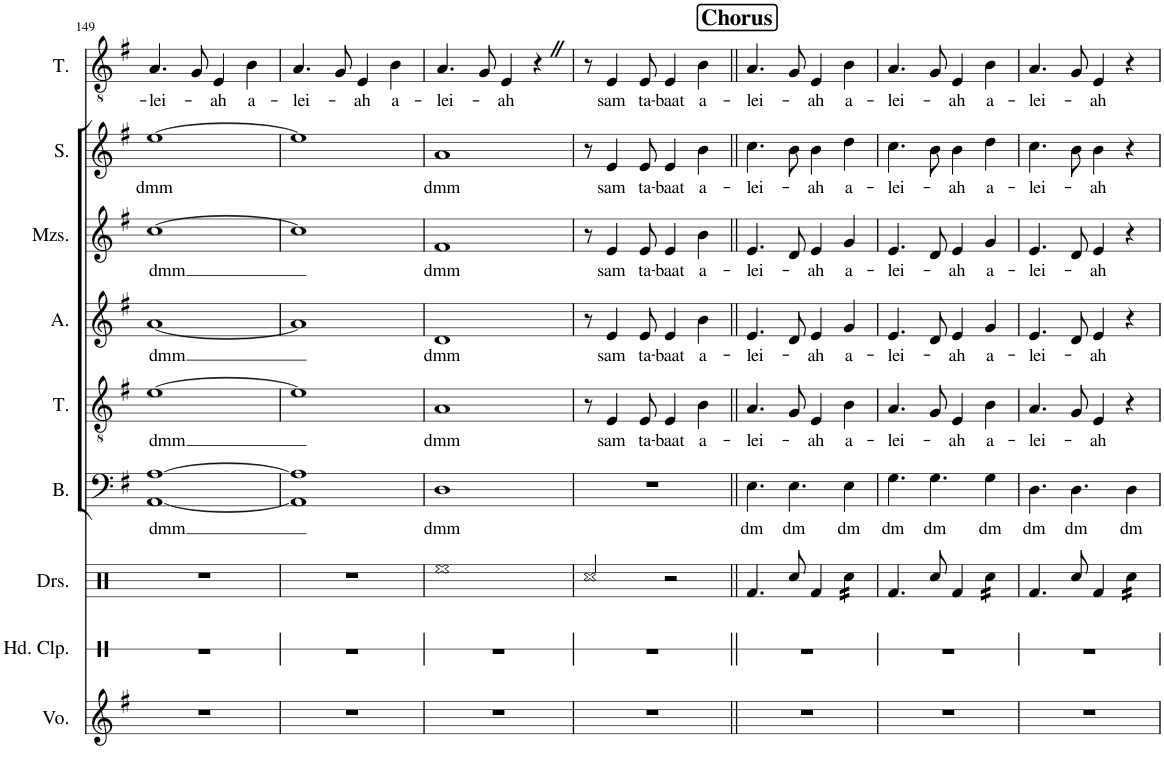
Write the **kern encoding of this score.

**kern	**kern	**kern	**kern	**text	**kern	**text	**kern	**text	**kern	**text	**kern	**text	**kern	**text
*part9	*part8	*part7	*part6	*part6	*part5	*part5	*part4	*part4	*part3	*part3	*part2	*part2	*part1	*part1
*staff9	*staff8	*staff7	*staff6	*staff6	*staff5	*staff5	*staff4	*staff4	*staff3	*staff3	*staff2	*staff2	*staff1	*staff1
*I"Voice	*I"Hand Clap	*I"Drumset	*I"Bass	*	*I"Tenor	*	*I"Alto	*	*I"Mezzo-soprano	*	*I"Soprano	*	*I"Tenor	*
*I'Vo.	*I'Hd. Clp.	*I'Drs.	*I'B.	*	*I'T.	*	*I'A.	*	*I'Mzs.	*	*I'S.	*	*I'T.	*
!!LO:PB:g=z
*clefG2	*clefX	*clefX	*clefF4	*	*clefGv2	*	*clefG2	*	*clefG2	*	*clefG2	*	*clefGv2	*
*k[f#]	*k[]	*k[]	*k[f#]	*	*k[f#]	*	*k[f#]	*	*k[f#]	*	*k[f#]	*	*k[f#]	*
*M4/4	*M4/4	*M4/4	*M4/4	*	*M4/4	*	*M4/4	*	*M4/4	*	*M4/4	*	*M4/4	*
*met(c)	*met(c)	*met(c)	*met(c)	*	*met(c)	*	*met(c)	*	*met(c)	*	*met(c)	*	*met(c)	*
=149	=149	=149	=149	=149	=149	=149	=149	=149	=149	=149	=149	=149	=149	=149
!	!	!	!	!LO:LY:b	!	!LO:LY:b	!	!LO:LY:b	!	!LO:LY:b	!	!LO:LY:b	!	!LO:LY:b
1r	1r	1r	[1AA [1A	dmm	[1e	dmm	[1a	dmm	[1cc	dmm	[1ee	dmm	4.A/	-lei-
.	.	.	.	.	.	.	.	.	.	.	.	.	8G/	.
!	!	!	!	!	!	!	!	!	!	!	!	!	!	!LO:LY:b
.	.	.	.	.	.	.	.	.	.	.	.	.	4E/	-ah
!	!	!	!	!	!	!	!	!	!	!	!	!	!	!LO:LY:b
.	.	.	.	.	.	.	.	.	.	.	.	.	4B\	a-
=150	=150	=150	=150	=150	=150	=150	=150	=150	=150	=150	=150	=150	=150	=150
!	!	!	!	!	!	!	!	!	!	!	!	!	!	!LO:LY:b
1r	1r	1r	1AA] 1A]	.	1e]	.	1a]	.	1cc]	.	1ee]	.	4.A/	-lei-
.	.	.	.	.	.	.	.	.	.	.	.	.	8G/	.
!	!	!	!	!	!	!	!	!	!	!	!	!	!	!LO:LY:b
.	.	.	.	.	.	.	.	.	.	.	.	.	4E/	-ah
!	!	!	!	!	!	!	!	!	!	!	!	!	!	!LO:LY:b
.	.	.	.	.	.	.	.	.	.	.	.	.	4B\	a-
=151	=151	=151	=151	=151	=151	=151	=151	=151	=151	=151	=151	=151	=151	=151
!	!	!	!	!LO:LY:b	!	!LO:LY:b	!	!LO:LY:b	!	!LO:LY:b	!	!LO:LY:b	!	!LO:LY:b
1r	1r	1Ree	1D	dmm	1A	dmm	1d	dmm	1f#	dmm	1a	dmm	4.A/	-lei-
.	.	.	.	.	.	.	.	.	.	.	.	.	8G/	.
!	!	!	!	!	!	!	!	!	!	!	!	!	!	!LO:LY:b
.	.	.	.	.	.	.	.	.	.	.	.	.	4E/	-ah
.	.	.	.	.	.	.	.	.	.	.	.	.	4r	.
=152	=152	=152	=152	=152	=152	=152	=152	=152	=152	=152	=152	=152	=152	=152
1r	1r	2Rcc/	1r	.	8r	.	8r	.	8r	.	8r	.	8r	.
!	!	!	!	!	!	!LO:LY:b	!	!LO:LY:b	!	!LO:LY:b	!	!LO:LY:b	!	!LO:LY:b
.	.	.	.	.	4E/	sam	4e/	sam	4e/	sam	4e/	sam	4E/	sam
!	!	!	!	!	!	!LO:LY:b	!	!LO:LY:b	!	!LO:LY:b	!	!LO:LY:b	!	!LO:LY:b
.	.	.	.	.	8E/	ta-	8e/	ta-	8e/	ta-	8e/	ta-	8E/	ta-
!	!	!	!	!	!	!LO:LY:b	!	!LO:LY:b	!	!LO:LY:b	!	!LO:LY:b	!	!LO:LY:b
.	.	2r	.	.	4E/	-baat	4e/	-baat	4e/	-baat	4e/	-baat	4E/	-baat
!	!	!	!	!	!	!LO:LY:b	!	!LO:LY:b	!	!LO:LY:b	!	!LO:LY:b	!	!LO:LY:b
.	.	.	.	.	4B\	a-	4b\	a-	4b\	a-	4b\	a-	4B\	a-
!!LO:REH:place=s1:a:B:cj:fs=14:t=Chorus
=153||	=153||	=153||	=153||	=153||	=153||	=153||	=153||	=153||	=153||	=153||	=153||	=153||	=153||	=153||
!	!	!	!	!LO:LY:b	!	!LO:LY:b	!	!LO:LY:b	!	!LO:LY:b	!	!LO:LY:b	!	!LO:LY:b
1r	1r	4.Rf/	4.E\	dm	4.A/	-lei-	4.e/	-lei-	4.e/	-lei-	4.cc\	-lei-	4.A/	-lei-
!	!	!	!	!LO:LY:b	!	!	!	!	!	!	!	!	!	!
.	.	8Rcc/	4.E\	dm	8G/	.	8d/	.	8d/	.	8b\	.	8G/	.
!	!	!	!	!	!	!LO:LY:b	!	!LO:LY:b	!	!LO:LY:b	!	!LO:LY:b	!	!LO:LY:b
.	.	4Rf/	.	.	4E/	-ah	4e/	-ah	4e/	-ah	4b\	-ah	4E/	-ah
!	!	!	!	!LO:LY:b	!	!LO:LY:b	!	!LO:LY:b	!	!LO:LY:b	!	!LO:LY:b	!	!LO:LY:b
*	*	*tremolo	*	*	*	*	*	*	*	*	*	*	*	*
.	.	16Rcc\LL	4E\	dm	4B\	a-	4g/	a-	4g/	a-	4dd\	a-	4B\	a-
.	.	16Rcc\	.	.	.	.	.	.	.	.	.	.	.	.
.	.	16Rcc\	.	.	.	.	.	.	.	.	.	.	.	.
.	.	16Rcc\JJ	.	.	.	.	.	.	.	.	.	.	.	.
*	*	*Xtremolo	*	*	*	*	*	*	*	*	*	*	*	*
=154	=154	=154	=154	=154	=154	=154	=154	=154	=154	=154	=154	=154	=154	=154
!	!	!	!	!LO:LY:b	!	!LO:LY:b	!	!LO:LY:b	!	!LO:LY:b	!	!LO:LY:b	!	!LO:LY:b
1r	1r	4.Rf/	4.G\	dm	4.A/	-lei-	4.e/	-lei-	4.e/	-lei-	4.cc\	-lei-	4.A/	-lei-
!	!	!	!	!LO:LY:b	!	!	!	!	!	!	!	!	!	!
.	.	8Rcc/	4.G\	dm	8G/	.	8d/	.	8d/	.	8b\	.	8G/	.
!	!	!	!	!	!	!LO:LY:b	!	!LO:LY:b	!	!LO:LY:b	!	!LO:LY:b	!	!LO:LY:b
.	.	4Rf/	.	.	4E/	-ah	4e/	-ah	4e/	-ah	4b\	-ah	4E/	-ah
!	!	!	!	!LO:LY:b	!	!LO:LY:b	!	!LO:LY:b	!	!LO:LY:b	!	!LO:LY:b	!	!LO:LY:b
*	*	*tremolo	*	*	*	*	*	*	*	*	*	*	*	*
.	.	16Rcc\LL	4G\	dm	4B\	a-	4g/	a-	4g/	a-	4dd\	a-	4B\	a-
.	.	16Rcc\	.	.	.	.	.	.	.	.	.	.	.	.
.	.	16Rcc\	.	.	.	.	.	.	.	.	.	.	.	.
.	.	16Rcc\JJ	.	.	.	.	.	.	.	.	.	.	.	.
*	*	*Xtremolo	*	*	*	*	*	*	*	*	*	*	*	*
=155	=155	=155	=155	=155	=155	=155	=155	=155	=155	=155	=155	=155	=155	=155
!	!	!	!	!LO:LY:b	!	!LO:LY:b	!	!LO:LY:b	!	!LO:LY:b	!	!LO:LY:b	!	!LO:LY:b
1r	1r	4.Rf/	4.D\	dm	4.A/	-lei-	4.e/	-lei-	4.e/	-lei-	4.cc\	-lei-	4.A/	-lei-
!	!	!	!	!LO:LY:b	!	!	!	!	!	!	!	!	!	!
.	.	8Rcc/	4.D\	dm	8G/	.	8d/	.	8d/	.	8b\	.	8G/	.
!	!	!	!	!	!	!LO:LY:b	!	!LO:LY:b	!	!LO:LY:b	!	!LO:LY:b	!	!LO:LY:b
.	.	4Rf/	.	.	4E/	-ah	4e/	-ah	4e/	-ah	4b\	-ah	4E/	-ah
!	!	!	!	!LO:LY:b	!	!	!	!	!	!	!	!	!	!
*	*	*tremolo	*	*	*	*	*	*	*	*	*	*	*	*
.	.	16Rcc\LL	4D\	dm	4r	.	4r	.	4r	.	4r	.	4r	.
.	.	16Rcc\	.	.	.	.	.	.	.	.	.	.	.	.
.	.	16Rcc\	.	.	.	.	.	.	.	.	.	.	.	.
.	.	16Rcc\JJ	.	.	.	.	.	.	.	.	.	.	.	.
*	*	*Xtremolo	*	*	*	*	*	*	*	*	*	*	*	*
=	=	=	=	=	=	=	=	=	=	=	=	=	=	=
*-	*-	*-	*-	*-	*-	*-	*-	*-	*-	*-	*-	*-	*-	*-
